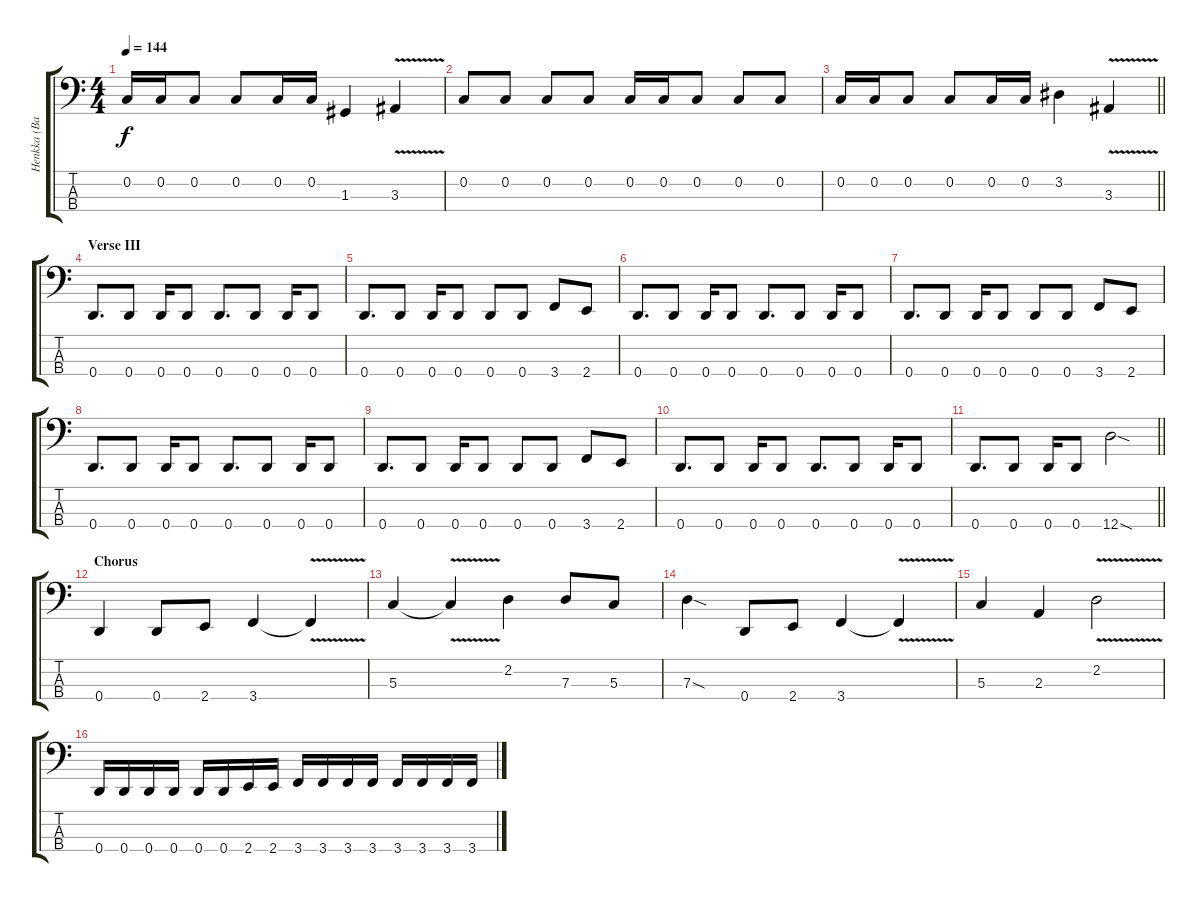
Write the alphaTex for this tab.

\track ("Henkka (Bass)" "Henkka (Ba") {instrument electricbasspick}
\staff {score tabs}
\tuning (F2 C2 G1 D1) {hide}
\ts (4 4)
\tempo 144
\clef f4
\ks c
0.2.16{dy f} 0.2.16 0.2.8 0.2.8 0.2.16 0.2.16 1.3.4 3.3{v}.4 |
0.2.8 0.2.8 0.2.8 0.2.8 0.2.16 0.2.16 0.2.8 0.2.8 0.2.8 |
\barLineRight lightlight
0.2.16 0.2.16 0.2.8 0.2.8 0.2.16 0.2.16 3.2.4 3.3{v}.4 |
\section ("" "Verse III")
0.4.8{d} 0.4.8 0.4.16 0.4.8 0.4.8{d} 0.4.8 0.4.16 0.4.8 |
0.4.8{d} 0.4.8 0.4.16 0.4.8 0.4.8 0.4.8 3.4.8 2.4.8 |
0.4.8{d} 0.4.8 0.4.16 0.4.8 0.4.8{d} 0.4.8 0.4.16 0.4.8 |
0.4.8{d} 0.4.8 0.4.16 0.4.8 0.4.8 0.4.8 3.4.8 2.4.8 |
0.4.8{d} 0.4.8 0.4.16 0.4.8 0.4.8{d} 0.4.8 0.4.16 0.4.8 |
0.4.8{d} 0.4.8 0.4.16 0.4.8 0.4.8 0.4.8 3.4.8 2.4.8 |
0.4.8{d} 0.4.8 0.4.16 0.4.8 0.4.8{d} 0.4.8 0.4.16 0.4.8 |
\barLineRight lightlight
0.4.8{d} 0.4.8 0.4.16 0.4.8 12.4{sod}.2 |
\section ("" "Chorus")
0.4.4 0.4.8 2.4.8 3.4.4 3.4{v t}.4 |
5.3.4 5.3{v t}.4 2.2.4 7.3.8 5.3.8 |
7.3{sod}.4 0.4.8 2.4.8 3.4.4 3.4{v t}.4 |
5.3.4 2.3.4 2.2{v}.2 |
0.4.16 0.4.16 0.4.16 0.4.16 0.4.16 0.4.16 2.4.16 2.4.16 3.4.16 3.4.16 3.4.16 3.4.16 3.4.16 3.4.16 3.4.16 3.4.16
